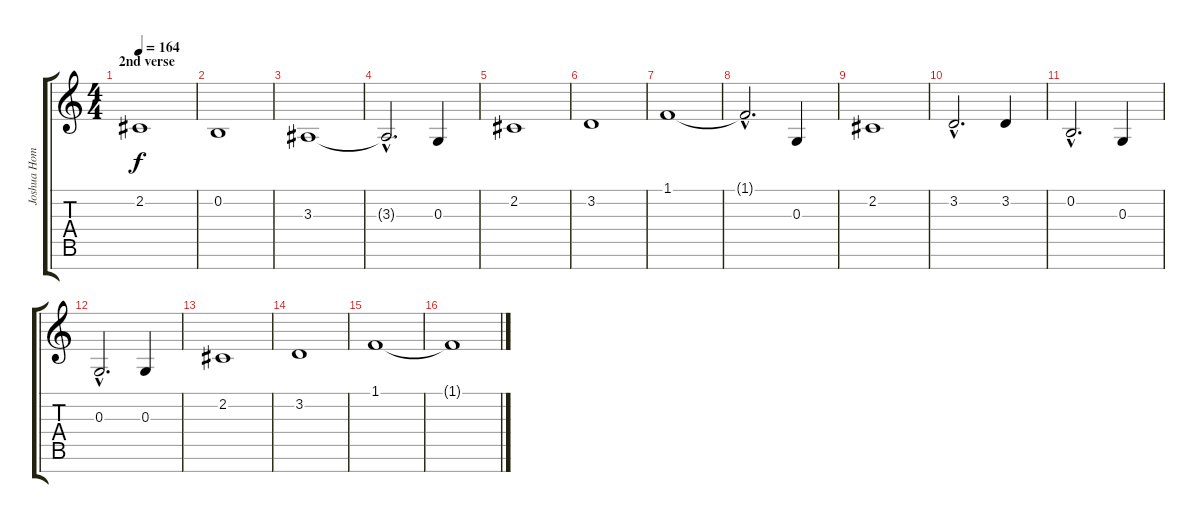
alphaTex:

\track ("Joshua Homme - singing" "Joshua Hom") {instrument piccolo}
\staff {score tabs}
\tuning (E4 B3 G3 D3 A2 E2 B1) {hide}
\ts (4 4)
\section ("" "2nd verse")
\tempo 164
\clef g2
\ks c
2.2.1{dy f} |
0.2.1 |
3.3.1 |
3.3{hac t}.2{d} 0.3.4 |
2.2.1 |
3.2.1 |
1.1.1 |
1.1{hac t}.2{d} 0.3.4 |
\section ("" "")
2.2.1 |
3.2{hac}.2{d} 3.2.4 |
0.2{hac}.2{d} 0.3.4 |
0.3{hac}.2{d} 0.3.4 |
2.2.1 |
3.2.1 |
1.1.1 |
1.1{t}.1
